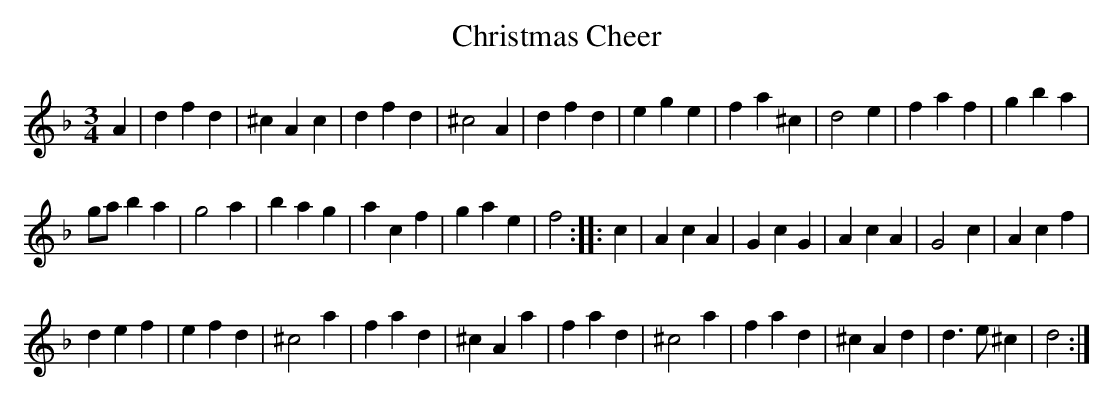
X:1
T:Christmas Cheer
M:3/4
L:1/4
K:Dm
A | dfd | ^cAc | dfd | ^c2A | dfd | ege | fa^c | d2e | faf | gba |
g/a/ba | g2a | bag | acf | gae | f2 :: c | AcA | GcG | AcA | G2c | Acf |
def | efd | ^c2a | fad | ^cAa | fad | ^c2a | fad | ^cAd | d>e^c | d2 :|
